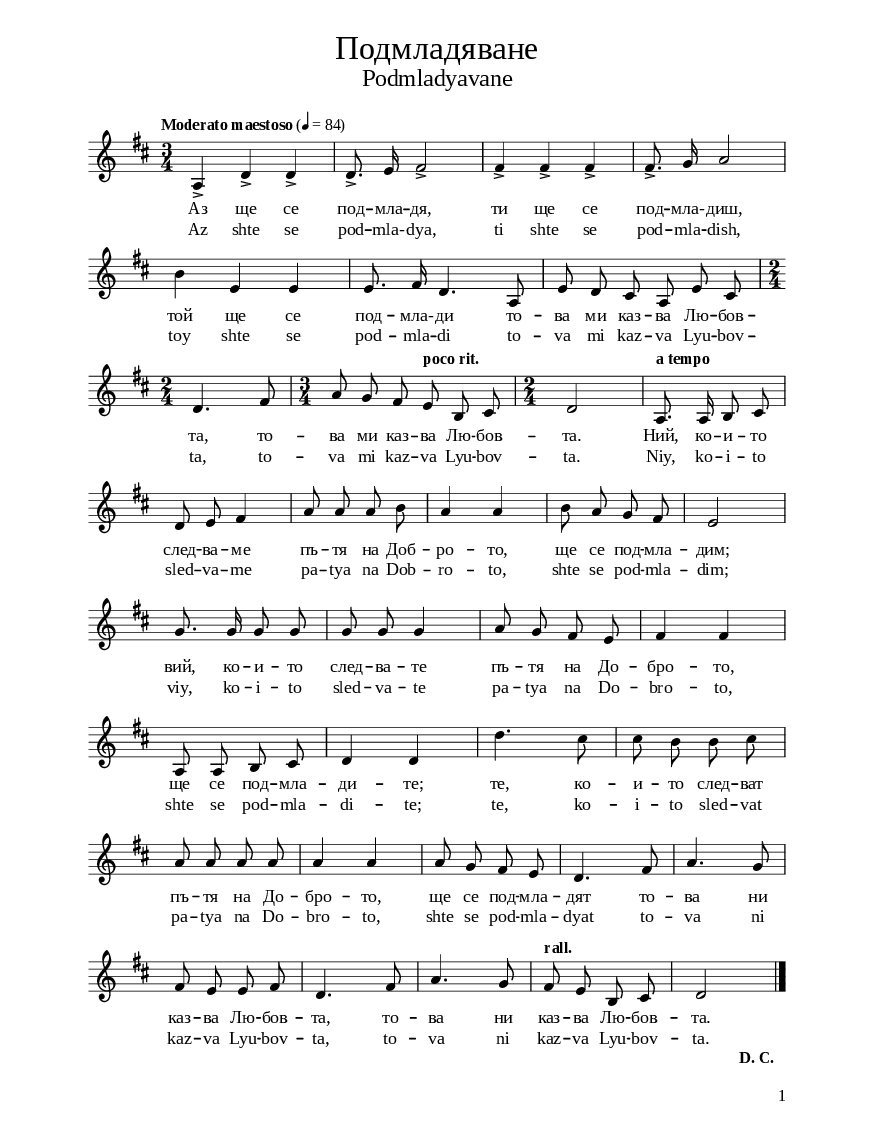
\version "2.24.1"

% include paper part and global functions
\include "include/globals.ily"

\bookpart {
  \label #'ref119
  \tocItem \markup "Подмладяване – Podmladyavane"
  \include "include/bookpart-paper.ily"
  \score {
    \include "include/score-layout.ily"

    \new Voice \absolute {
      \clef treble
      \key d \major
      \time 3/4
      \tempoFunc "Moderato maestoso" 4 "84"
      \autoBeamOff
      a4 -> d'4 ->  % 2
      d'4 -> | d'8. -> e'16  % 3
      fis'2 -> | % 4
      fis'4 -> fis'4 ->  % 5
      fis'4 -> | fis'8. -> g'16  % 6
      a'2 \break |

      b'4 e'4  % 8
      e'4 | e'8. fis'16  % 9
      d'4. a8 | e'8  d'8 cis'8 a8 e'8 cis'8 \break | % 11
      \time 2/4  d'4. fis'8 | % 12
      \time 3/4  a'8 g'8 fis'8 \tempo "poco rit." e'8 b8 cis'8
      | % 13
      \time 2/4  d'2 | % 14
      \tempo "a tempo" a8. a16 b8 cis'8 \break | % 15
      d'8 e'8 fis'4 | % 16
      a'8 a'8 a'8 b'8 | % 17
      a'4 a'4 | % 18
      b'8 a'8 g'8 fis'8 | % 19
      e'2 \break |
      g'8. g'16 g'8 g'8 | % 21
      g'8 g'8 g'4 | % 22
      a'8 g'8 fis'8 e'8 | % 23
      fis'4 fis'4 \break | % 24
      a8 a8 b8 cis'8 | % 25
      d'4 d'4 | % 26
      d''4. cis''8 | % 27
      cis''8 b'8 b'8 cis''8 \break | % 28
      a'8 a'8 a'8 a'8 | % 29
      a'4 a'4 |
      a'8 g'8 fis'8 e'8 | % 31
      d'4. fis'8 | % 32
      a'4. g'8 \break | % 33
      fis'8 e'8 e'8 fis'8 | % 34
      d'4. fis'8 | % 35
      a'4. g'8 | % 36
       \tempo "rall." fis'8 e'8 b8 cis'8 | % 37
      d'2  \bar "|."
    }

    \addlyrics {Аз   ще   се 
   под  --  мла  --  дя,   ти   ще   се   под  --  "мла-"  --  диш, 
   той   ще   се   под  --  "мла-"  --  ди   то  --  ва   ми   каз  --
   ва   Лю  --  бов  --  та,   то  --  ва   ми   каз  --  ва   Лю  --
   бов  --  та.   Ний,   ко  --  и  --  то   след  --  ва  --  ме 
   пъ  --  тя   на   Доб  --  ро  --  то,   ще   се   под  --  мла  --
   дим;   вий,   ко  --  и  --  то   след  --  ва  --  те   пъ  --
   тя   на   До  --  бро  --  то,   ще   се   под  --  мла  --  ди  --
   те;   те,   ко  --  и  --  то   след  --  ват   пъ  --  тя   на 
   До  --  бро  --  то,   ще   се   под  --  мла  --  дят   то  --
   ва   ни   каз  --  ва   Лю  --  бов  --  та,   то  --  ва   ни 
   каз  --  ва   Лю  --  бов  --  та. }
    \addlyrics {Az shte se pod --
  "mla-" --  dya,  ti shte se pod -- mla --  dish,  toy shte se pod --
  mla -- di to -- va mi kaz -- va Lyu -- bov --  ta,  to -- va mi kaz
  -- va Lyu -- bov --  ta.   Niy,  ko -- i -- to sled -- va -- me pa
  -- tya na Dob -- ro --  to,  shte se pod -- mla --  dim;   viy,  ko
  -- i -- to sled -- va -- te pa -- tya na Do -- bro --  to,  shte se
  pod -- mla -- di --  te;   te,  ko -- i -- to sled -- vat pa -- tya
  na Do -- bro --  to,  shte se pod -- mla -- dyat to -- va ni kaz --
  va Lyu -- bov --  ta,  to -- va ni kaz -- va Lyu -- bov --  ta. }

    \header {
      title = \titleFunc "Подмладяване" "Podmladyavane"
    }

    \midi{}

  } % score

  \markup \dc-one "D. C."

  \pageBreak

  % include foreign translation(s) of the song
 \version "2.22.1"

\markup \fill-line { \fontsize #deTitleFontSize "Ich werde mich verjüngen" }
\markup \null
\markup \null
\markup \fontsize #deCoupletFontSize {
  \hspace #14
    \override #`(baseline-skip . ,deCoupletBaselineSkip)

  \column {
    \line { " " }






 \line { " " Ich werde mich verjüngen,  }

 \line { " " du wirst dich verjüngen,  }

 \line { " " er wird sich verjüngen.  }

 \line { " " Das sagte mir die Liebe.  }

 \line { " " Wir, die wir den Weg des Guten befolgen, }

 \line { " " werden uns verjüngen,  }

 \line { " " ihr, die ihr den Weg des Guten befolgt, }

 \line { " " werdet euch verjüngen. }

 \line { " " Das sagte mir die Liebe. }

 \line { " " Das sagte mit die Liebe.  }

  }
}


} % bookpart
